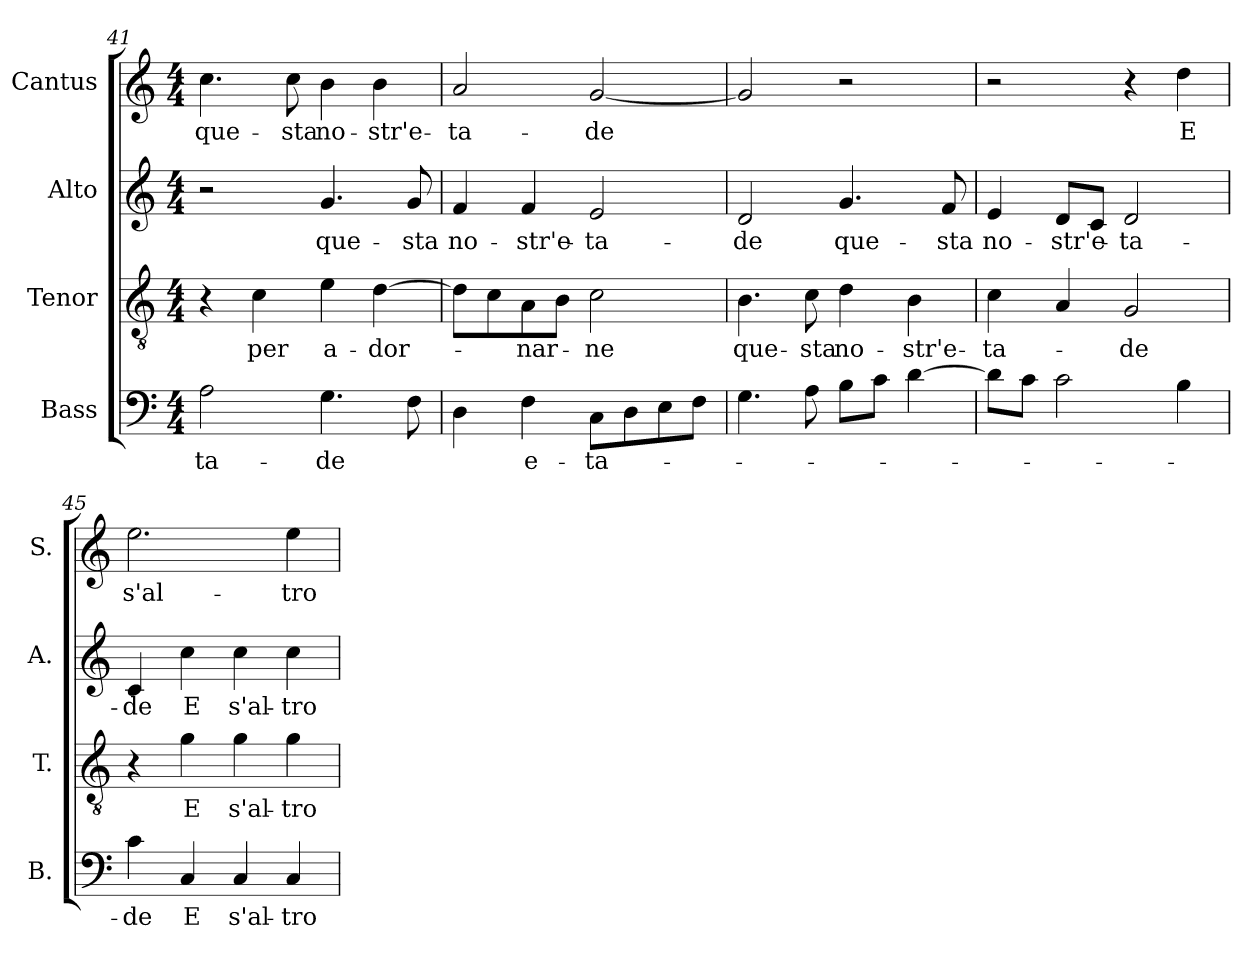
**kern	**text	**kern	**text	**kern	**text	**kern	**text
*part4	*part4	*part3	*part3	*part2	*part2	*part1	*part1
*staff4	*staff4	*staff3	*staff3	*staff2	*staff2	*staff1	*staff1
*I"Bass	*	*I"Tenor	*	*I"Alto	*	*I"Cantus	*
*I'B.	*	*I'T.	*	*I'A.	*	*I'S.	*
*clefF4	*	*clefGv2	*	*clefG2	*	*clefG2	*
*	*	*ITrd7c12	*	*	*	*	*
*k[]	*	*k[]	*	*k[]	*	*k[]	*
*C:	*	*C:	*	*C:	*	*C:	*
*M4/4	*	*M4/4	*	*M4/4	*	*M4/4	*
=41	=41	=41	=41	=41	=41	=41	=41
!	!LO:LY:b:color=#000000	!	!	!	!	!	!
!	!	!	!	!	!	!	!LO:LY:b:color=#000000
2Ai\	-ta-	4r	.	2r	.	4.cci\	que-
!	!	!	!LO:LY:b:color=#000000	!	!	!	!
.	.	4Ci\	per	.	.	.	.
!	!	!	!	!	!	!	!LO:LY:b:color=#000000
.	.	.	.	.	.	8cci\	-sta
!	!LO:LY:b:color=#000000	!	!	!	!	!	!
!	!	!	!LO:LY:b:color=#000000	!	!	!	!
!	!	!	!	!	!LO:LY:b:color=#000000	!	!
!	!	!	!	!	!	!	!LO:LY:b:color=#000000
4.Gi\	-de	4Ei\	a-	4.gi/	que-	4bi\	no-
!	!	!	!LO:LY:b:color=#000000	!	!	!	!
!	!	!	!	!	!	!	!LO:LY:b:color=#000000
.	.	[>4Di\	-dor-	.	.	4bi\	-str'e-
!	!	!	!	!	!LO:LY:b:color=#000000	!	!
8Fi\	.	.	.	8gi/	-sta	.	.
=42	=42	=42	=42	=42	=42	=42	=42
!	!	!	!	!	!LO:LY:b:color=#000000	!	!
!	!	!	!	!	!	!	!LO:LY:b:color=#000000
4Di\	.	8Di\L]	.	4fi/	no-	2ai/	-ta-
.	.	8Ci\	.	.	.	.	.
!	!LO:LY:b:color=#000000	!	!	!	!	!	!
!	!	!	!LO:LY:b:color=#000000	!	!	!	!
!	!	!	!	!	!LO:LY:b:color=#000000	!	!
4Fi\	e-	8AAi\	-nar-	4fi/	-str'e-	.	.
.	.	8BBi\J	.	.	.	.	.
!	!LO:LY:b:color=#000000	!	!	!	!	!	!
!	!	!	!LO:LY:b:color=#000000	!	!	!	!
!	!	!	!	!	!LO:LY:b:color=#000000	!	!
!	!	!	!	!	!	!	!LO:LY:b:color=#000000
8Ci\L	-ta-	2Ci\	-ne	2ei/	-ta-	[<2gi/	-de
8Di\	.	.	.	.	.	.	.
8Ei\	.	.	.	.	.	.	.
8Fi\J	.	.	.	.	.	.	.
=43	=43	=43	=43	=43	=43	=43	=43
!	!	!	!LO:LY:b:color=#000000	!	!	!	!
!	!	!	!	!	!LO:LY:b:color=#000000	!	!
4.Gi\	.	4.BBi\	que-	2di/	-de	2gi/]	.
!	!	!	!LO:LY:b:color=#000000	!	!	!	!
8Ai\	.	8Ci\	-sta	.	.	.	.
!	!	!	!LO:LY:b:color=#000000	!	!	!	!
!	!	!	!	!	!LO:LY:b:color=#000000	!	!
8Bi\L	.	4Di\	no-	4.gi/	que-	2r	.
8ci\J	.	.	.	.	.	.	.
!	!	!	!LO:LY:b:color=#000000	!	!	!	!
[>4di\	.	4BBi\	-str'e-	.	.	.	.
!	!	!	!	!	!LO:LY:b:color=#000000	!	!
.	.	.	.	8fi/	-sta	.	.
=44	=44	=44	=44	=44	=44	=44	=44
!	!	!	!LO:LY:b:color=#000000	!	!	!	!
!	!	!	!	!	!LO:LY:b:color=#000000	!	!
8di\L]	.	4Ci\	-ta-	4ei/	no-	2r	.
8ci\J	.	.	.	.	.	.	.
!	!	!	!	!	!LO:LY:b:color=#000000	!	!
2ci\	.	4AAi/	.	8di/L	-str'e-	.	.
.	.	.	.	8ci/J	.	.	.
!	!	!	!LO:LY:b:color=#000000	!	!	!	!
!	!	!	!	!	!LO:LY:b:color=#000000	!	!
.	.	2GGi/	-de	2di/	-ta-	4r	.
!	!	!	!	!	!	!	!LO:LY:b:color=#000000
4Bi\	.	.	.	.	.	4ddi\	E
!!LO:LB:g=z
=45	=45	=45	=45	=45	=45	=45	=45
!	!LO:LY:b:color=#000000	!	!	!	!	!	!
!	!	!	!	!	!LO:LY:b:color=#000000	!	!
!	!	!	!	!	!	!	!LO:LY:b:color=#000000
4ci\	-de	4r	.	4ci/	-de	2.eei\	s'al-
!	!LO:LY:b:color=#000000	!	!	!	!	!	!
!	!	!	!LO:LY:b:color=#000000	!	!	!	!
!	!	!	!	!	!LO:LY:b:color=#000000	!	!
4Ci/	E	4Gi\	E	4cci\	E	.	.
!	!LO:LY:b:color=#000000	!	!	!	!	!	!
!	!	!	!LO:LY:b:color=#000000	!	!	!	!
!	!	!	!	!	!LO:LY:b:color=#000000	!	!
4Ci/	s'al-	4Gi\	s'al-	4cci\	s'al-	.	.
!	!LO:LY:b:color=#000000	!	!	!	!	!	!
!	!	!	!LO:LY:b:color=#000000	!	!	!	!
!	!	!	!	!	!LO:LY:b:color=#000000	!	!
!	!	!	!	!	!	!	!LO:LY:b:color=#000000
4Ci/	-tro	4Gi\	-tro	4cci\	-tro	4eei\	-tro
=	=	=	=	=	=	=	=
*-	*-	*-	*-	*-	*-	*-	*-
